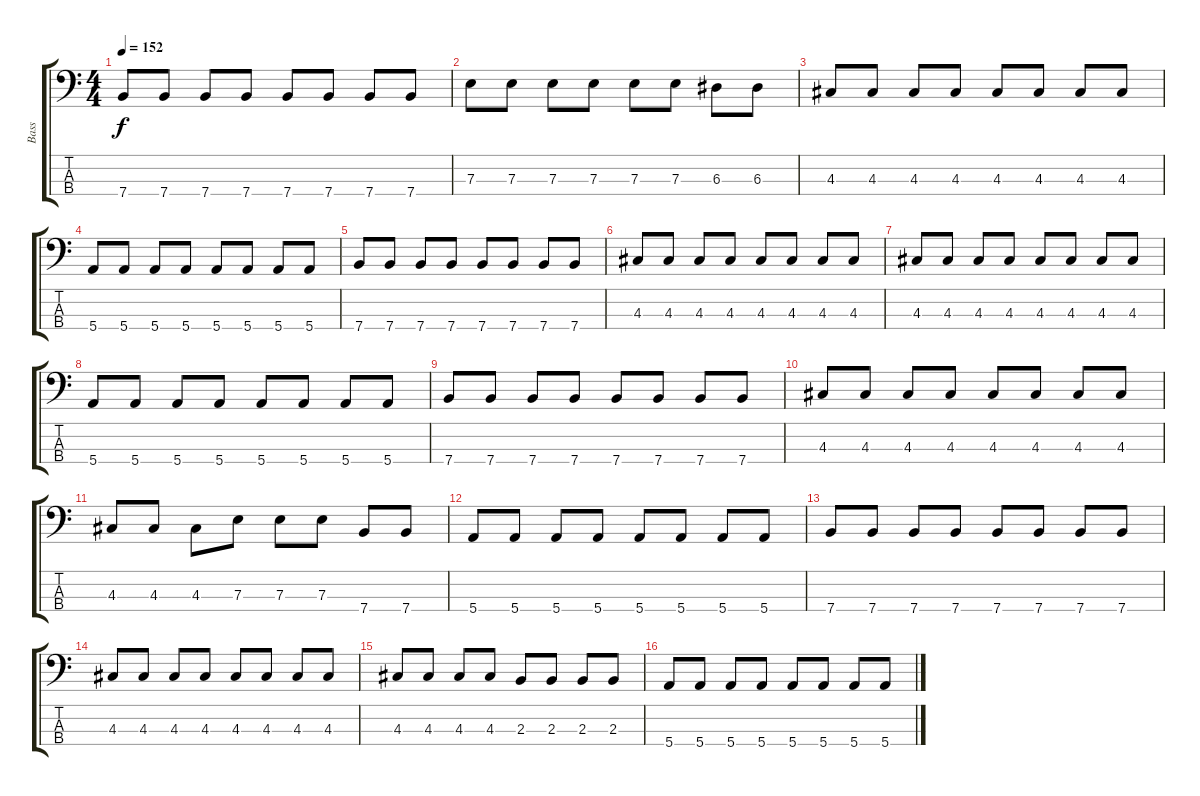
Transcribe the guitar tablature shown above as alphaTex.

\track ("Bass" "Bass") {instrument electricbassfinger}
\staff {score tabs}
\tuning (G2 D2 A1 E1) {hide}
\ts (4 4)
\tempo 152
\clef f4
\ks c
7.4.8{dy f} 7.4.8 7.4.8 7.4.8 7.4.8 7.4.8 7.4.8 7.4.8 |
7.3.8 7.3.8 7.3.8 7.3.8 7.3.8 7.3.8 6.3.8 6.3.8 |
4.3.8 4.3.8 4.3.8 4.3.8 4.3.8 4.3.8 4.3.8 4.3.8 |
5.4.8 5.4.8 5.4.8 5.4.8 5.4.8 5.4.8 5.4.8 5.4.8 |
7.4.8 7.4.8 7.4.8 7.4.8 7.4.8 7.4.8 7.4.8 7.4.8 |
4.3.8 4.3.8 4.3.8 4.3.8 4.3.8 4.3.8 4.3.8 4.3.8 |
4.3.8 4.3.8 4.3.8 4.3.8 4.3.8 4.3.8 4.3.8 4.3.8 |
5.4.8 5.4.8 5.4.8 5.4.8 5.4.8 5.4.8 5.4.8 5.4.8 |
7.4.8 7.4.8 7.4.8 7.4.8 7.4.8 7.4.8 7.4.8 7.4.8 |
4.3.8 4.3.8 4.3.8 4.3.8 4.3.8 4.3.8 4.3.8 4.3.8 |
4.3.8 4.3.8 4.3.8 7.3.8 7.3.8 7.3.8 7.4.8 7.4.8 |
5.4.8 5.4.8 5.4.8 5.4.8 5.4.8 5.4.8 5.4.8 5.4.8 |
7.4.8 7.4.8 7.4.8 7.4.8 7.4.8 7.4.8 7.4.8 7.4.8 |
4.3.8 4.3.8 4.3.8 4.3.8 4.3.8 4.3.8 4.3.8 4.3.8 |
4.3.8 4.3.8 4.3.8 4.3.8 2.3.8 2.3.8 2.3.8 2.3.8 |
5.4.8 5.4.8 5.4.8 5.4.8 5.4.8 5.4.8 5.4.8 5.4.8
